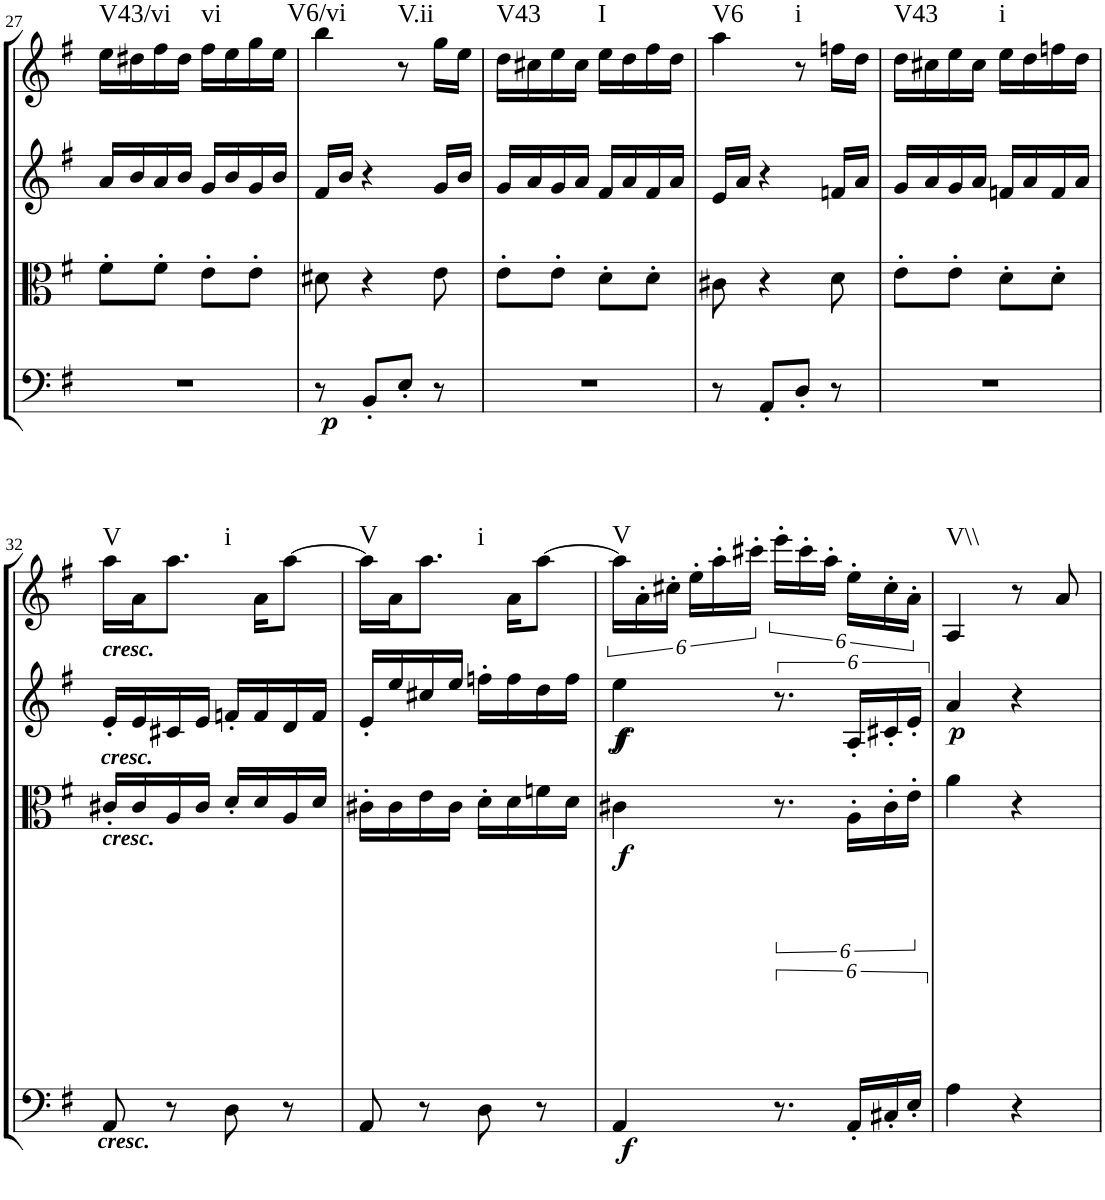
**kern	**dynam	**kern	**dynam	**kern	**dynam	**kern	**harte
*part4	*part4	*part3	*part3	*part2	*part2	*part1	*part1
*staff4	*staff4	*staff3	*staff3	*staff2	*staff2	*staff1	*
*I"Cello	*	*I"Viola	*	*I"2nd Violin	*	*I"1st Violin	*
*	*	*I'Vla	*	*I'Vln	*	*I'Vln	*
!!LO:PB:g=z
*clefF4	*	*clefC3	*	*clefG2	*	*clefG2	*
*k[f#]	*	*k[f#]	*	*k[f#]	*	*k[f#]	*
*G:	*	*G:	*	*G:	*	*G:	*
*M2/4	*	*M2/4	*	*M2/4	*	*M2/4	*
=27	=27	=27	=27	=27	=27	=27	=27
!	!	!	!	!	!	!	!LO:H:kt=V43/vi
2r	.	8f#'\L	.	16a/LL	.	16ee\LL	N
.	.	.	.	16b/	.	16dd#X\	.
.	.	8f#'\J	.	16a/	.	16ff#\	.
.	.	.	.	16b/JJ	.	16dd#\JJ	.
!	!	!	!	!	!	!	!LO:H:kt=vi
.	.	8e'\L	.	16g/LL	.	16ff#\LL	N
.	.	.	.	16b/	.	16ee\	.
.	.	8e'\J	.	16g/	.	16gg\	.
.	.	.	.	16b/JJ	.	16ee\JJ	.
=28	=28	=28	=28	=28	=28	=28	=28
!	!LO:DY:b	!	!	!	!	!	!LO:H:kt=V6/vi
8r	p	8d#X\	.	16f#/LL	.	4bb\	N
.	.	.	.	16b/JJ	.	.	.
8BB'/L	.	4r	.	4r	.	.	.
!	!	!	!	!	!	!	!LO:H:kt=V.ii
8E'/J	.	.	.	.	.	8r	N
8r	.	8e\	.	16g/LL	.	16gg\LL	.
.	.	.	.	16b/JJ	.	16ee\JJ	.
=29	=29	=29	=29	=29	=29	=29	=29
!	!	!	!	!	!	!	!LO:H:kt=V43
2r	.	8e'\L	.	16g/LL	.	16dd\LL	N
.	.	.	.	16a/	.	16cc#X\	.
.	.	8e'\J	.	16g/	.	16ee\	.
.	.	.	.	16a/JJ	.	16cc#\JJ	.
!	!	!	!	!	!	!	!LO:H:kt=I
.	.	8d'\L	.	16f#/LL	.	16ee\LL	N
.	.	.	.	16a/	.	16dd\	.
.	.	8d'\J	.	16f#/	.	16ff#\	.
.	.	.	.	16a/JJ	.	16dd\JJ	.
=30	=30	=30	=30	=30	=30	=30	=30
!	!	!	!	!	!	!	!LO:H:kt=V6
8r	.	8c#X\	.	16e/LL	.	4aa\	N
.	.	.	.	16a/JJ	.	.	.
8AA'/L	.	4r	.	4r	.	.	.
!	!	!	!	!	!	!	!LO:H:kt=i
8D'/J	.	.	.	.	.	8r	N
8r	.	8d\	.	16fn/LL	.	16ffn\LL	.
.	.	.	.	16a/JJ	.	16dd\JJ	.
=31	=31	=31	=31	=31	=31	=31	=31
!	!	!	!	!	!	!	!LO:H:kt=V43
2r	.	8e'\L	.	16g/LL	.	16dd\LL	N
.	.	.	.	16a/	.	16cc#X\	.
.	.	8e'\J	.	16g/	.	16ee\	.
.	.	.	.	16a/JJ	.	16cc#\JJ	.
!	!	!	!	!	!	!	!LO:H:kt=i
.	.	8d'\L	.	16fn/LL	.	16ee\LL	N
.	.	.	.	16a/	.	16dd\	.
.	.	8d'\J	.	16f/	.	16ffn\	.
.	.	.	.	16a/JJ	.	16dd\JJ	.
!!LO:LB:g=z
=32	=32	=32	=32	=32	=32	=32	=32
!	!	!	!	!	!	!LO:TX:b:Bi:t=cresc.	!
!	!	!	!	!LO:TX:b:Bi:t=cresc.	!	!	!
!	!	!LO:TX:b:Bi:t=cresc.	!	!	!	!	!
!LO:TX:b:Bi:t=cresc.	!	!	!	!	!	!	!LO:H:kt=V
8AA/	.	16c#X'/LL	.	16e'/LL	.	16aa\LL	N
.	.	16c#/	.	16e/	.	16a\J	.
!	!	!	!	!	!	!	!LO:H:kt=i
8r	.	16A/	.	16c#X/	.	8.aa\J	N
.	.	16c#/JJ	.	16e/JJ	.	.	.
8D\	.	16d'/LL	.	16fn'/LL	.	.	.
.	.	16d/	.	16f/	.	16a\KL	.
8r	.	16A/	.	16d/	.	[8aa\J	.
.	.	16d/JJ	.	16f/JJ	.	.	.
=33	=33	=33	=33	=33	=33	=33	=33
!	!	!	!	!	!	!	!LO:H:kt=V
8AA/	.	16c#X'\LL	.	16e'/LL	.	16aa\LL]	N
.	.	16c#\	.	16ee/	.	16a\J	.
!	!	!	!	!	!	!	!LO:H:kt=i
8r	.	16e\	.	16cc#X/	.	8.aa\J	N
.	.	16c#\JJ	.	16ee/JJ	.	.	.
8D\	.	16d'\LL	.	16ffn'\LL	.	.	.
.	.	16d\	.	16ff\	.	16a\KL	.
8r	.	16fn\	.	16dd\	.	[8aa\J	.
.	.	16d\JJ	.	16ff\JJ	.	.	.
=34	=34	=34	=34	=34	=34	=34	=34
!	!LO:DY:b	!	!LO:DY:b	!	!LO:DY:b	!	!
!	!	!	!	!	!LO:DY:n=1:b	!	!LO:H:kt=V
4AA/	f	4c#X\	f	4ee\	f f	24aa\LL]	N
.	.	.	.	.	.	24a'\	.
.	.	.	.	.	.	24cc#X'\JJ	.
.	.	.	.	.	.	24ee'\LL	.
.	.	.	.	.	.	24aa'\	.
.	.	.	.	.	.	24ccc#X'\JJ	.
12.r	.	12.r	.	12.r	.	24eee'\LL	.
.	.	.	.	.	.	24ccc#'\	.
.	.	.	.	.	.	24aa'\JJ	.
24AA'/LL	.	24A'\LL	.	24A'/LL	.	24ee'\LL	.
24C#X'/	.	24c#'\	.	24c#X'/	.	24cc#'\	.
24E'/JJ	.	24e'\JJ	.	24e'/JJ	.	24a'\JJ	.
=35	=35	=35	=35	=35	=35	=35	=35
!	!	!	!	!	!LO:DY:b	!	!LO:H:kt=V\\
4A\	.	4a\	.	4a/	p	4A/	N
4r	.	4r	.	4r	.	8r	.
.	.	.	.	.	.	8a/	.
=	=	=	=	=	=	=	=
*-	*-	*-	*-	*-	*-	*-	*-
